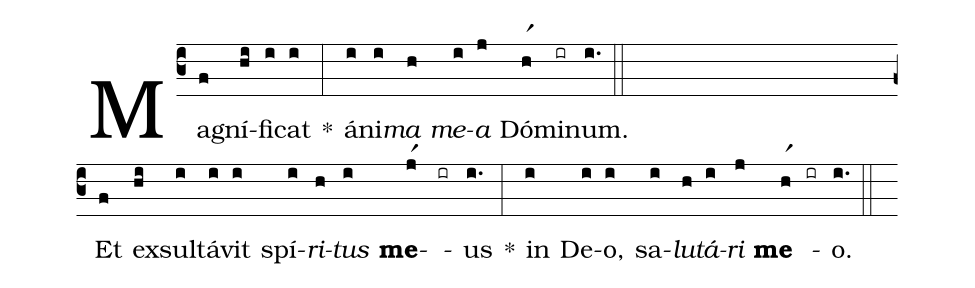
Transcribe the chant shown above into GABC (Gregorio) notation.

%%
(c3)
Mag(f)ní(hi)fi(i)cat(i) *(:)
á(i)ni(i)<i>ma</i>(h) <i>me</i>(i)<i>a</i>(j) Dó(hr1)mi(ir)num.(i.) (::Z)

Et(f) ex(hi)sul(i)tá(i)vit(i) spí(i)<i>ri</i>(h)<i>tus</i>(i) <b>me</b>-(jr1) -(ir) us(i.) *(:)
in(i) De(i)o,(i) sa(i)<i>lu</i>(h)<i>tá</i>(i)<i>ri</i>(j) <b>me</b>(hr1) -(ir) o.(i.) (::)
